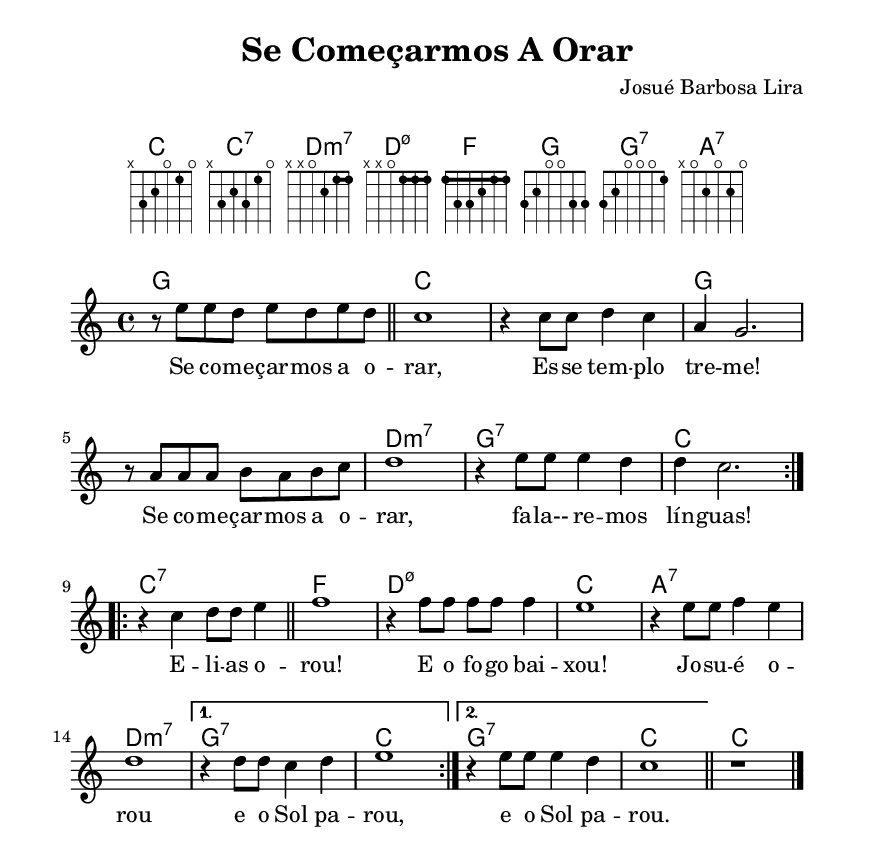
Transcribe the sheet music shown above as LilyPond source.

\version "2.24.4"

#(set-global-staff-size 18)

\paper {
  #(set-paper-size "a5")
  top-margin = 12\mm
  bottom-margin = 12\mm
  left-margin = 12\mm
  right-margin = 12\mm
  system-system-spacing.basic-distance = #16
}

\version "2.24.4"

\languageSaveAndChange #default-language

% C
\storePredefinedDiagram #default-fret-table \chordmode {c} #guitar-tuning "x;3;2;o;1;o;"
\storePredefinedDiagram #default-fret-table \chordmode {c:7} #guitar-tuning "x;3;2;3;1;o;"
\storePredefinedDiagram #default-fret-table \chordmode {c:7+} #guitar-tuning "x;3;2;o;o;o;"
\storePredefinedDiagram #default-fret-table \chordmode {c:m} #guitar-tuning "x;3-(;5;5;4;3-);"
\storePredefinedDiagram #default-fret-table \chordmode {c:m7} #guitar-tuning "x;3-(;5;3;4;3-);"
\storePredefinedDiagram #default-fret-table \chordmode {c:m7+} #guitar-tuning "x;3-(;5;4;4;3-);"

% C# & Db
\storePredefinedDiagram #default-fret-table \chordmode {cis} #guitar-tuning "x;4;3;1-(;2;1-);"
\storePredefinedDiagram #default-fret-table \chordmode {des} #guitar-tuning "x;4;3;1-(;2;1-);"
\storePredefinedDiagram #default-fret-table \chordmode {cis:7} #guitar-tuning "x;4;3;4;2;x;"
\storePredefinedDiagram #default-fret-table \chordmode {des:7} #guitar-tuning "x;4;3;4;2;x;"
\storePredefinedDiagram #default-fret-table \chordmode {cis:7+} #guitar-tuning "x;4;3;1-(;1;1-);"
\storePredefinedDiagram #default-fret-table \chordmode {des:7+} #guitar-tuning "x;4;3;1-(;1;1-);"
\storePredefinedDiagram #default-fret-table \chordmode {cis:m} #guitar-tuning "x;3-(;5;5;4;3-);"
\storePredefinedDiagram #default-fret-table \chordmode {des:m} #guitar-tuning "x;3-(;5;5;4;3-);"
\storePredefinedDiagram #default-fret-table \chordmode {cis:m7} #guitar-tuning "x;3-(;5;3;4;3-);"
\storePredefinedDiagram #default-fret-table \chordmode {des:m7} #guitar-tuning "x;3-(;5;3;4;3-);"
\storePredefinedDiagram #default-fret-table \chordmode {cis:m7+} #guitar-tuning "x;3-(;5;4;4;3-);"
\storePredefinedDiagram #default-fret-table \chordmode {des:m7+} #guitar-tuning "x;3-(;5;4;4;3-);"

% D
\storePredefinedDiagram #default-fret-table \chordmode {d} #guitar-tuning "x;x;o;2;3;2;"
\storePredefinedDiagram #default-fret-table \chordmode {d:7} #guitar-tuning "x;x;o;2;1;2;"
\storePredefinedDiagram #default-fret-table \chordmode {d:7+} #guitar-tuning "x;x;o;2-(;2;2-);"
\storePredefinedDiagram #default-fret-table \chordmode {d:m} #guitar-tuning "x;x;o;2;3;1;"
\storePredefinedDiagram #default-fret-table \chordmode {d:m7} #guitar-tuning "x;x;o;2;1-(;1-);"
\storePredefinedDiagram #default-fret-table \chordmode {d:m7+} #guitar-tuning "x;x;o;2;2;1;"
\storePredefinedDiagram #default-fret-table \chordmode {d:m7.5-} #guitar-tuning "x;x;o;1-(;1;1-);"

% D# & Eb
\storePredefinedDiagram #default-fret-table \chordmode {dis} #guitar-tuning "x;x;1;3;4;3;"
\storePredefinedDiagram #default-fret-table \chordmode {ees} #guitar-tuning "x;x;1;3;4;3;"
\storePredefinedDiagram #default-fret-table \chordmode {dis:7} #guitar-tuning "x;x;1;3;2;3;"
\storePredefinedDiagram #default-fret-table \chordmode {ees:7} #guitar-tuning "x;x;1;3;2;3;"
\storePredefinedDiagram #default-fret-table \chordmode {dis:7+} #guitar-tuning "x;x;1;3;3;3;"
\storePredefinedDiagram #default-fret-table \chordmode {ees:7+} #guitar-tuning "x;x;1;3;3;3;"
\storePredefinedDiagram #default-fret-table \chordmode {dis:m} #guitar-tuning "x;x;1;3;4;2;"
\storePredefinedDiagram #default-fret-table \chordmode {ees:m} #guitar-tuning "x;x;1;3;4;2;"
\storePredefinedDiagram #default-fret-table \chordmode {dis:m7} #guitar-tuning "x;x;1;3;2;2;"
\storePredefinedDiagram #default-fret-table \chordmode {ees:m7} #guitar-tuning "x;x;1;3;2;2;"
\storePredefinedDiagram #default-fret-table \chordmode {dis:m7+} #guitar-tuning "x;x;1;3;3;2;"
\storePredefinedDiagram #default-fret-table \chordmode {ees:m7+} #guitar-tuning "x;x;1;3;3;2;"

% E
\storePredefinedDiagram #default-fret-table \chordmode {e} #guitar-tuning "o;2;2;1;o;o;"
\storePredefinedDiagram #default-fret-table \chordmode {e:7} #guitar-tuning "o;2;2;1;3;o;"
\storePredefinedDiagram #default-fret-table \chordmode {e:7+} #guitar-tuning "o;2;1;1;o;o;"
\storePredefinedDiagram #default-fret-table \chordmode {e:m} #guitar-tuning "o;2;2;o;o;o;"
\storePredefinedDiagram #default-fret-table \chordmode {e:m7} #guitar-tuning "o;2;2;o;3;o;"
\storePredefinedDiagram #default-fret-table \chordmode {e:m7+} #guitar-tuning "o;2;1;o;o;o;"

% F
\storePredefinedDiagram #default-fret-table \chordmode {f} #guitar-tuning "1-(;3;3;2;1;1-);"
\storePredefinedDiagram #default-fret-table \chordmode {f:7} #guitar-tuning "1-(;3;1;2;1;1-);"
\storePredefinedDiagram #default-fret-table \chordmode {f:7+} #guitar-tuning "1;x;2;2;1;x;"
\storePredefinedDiagram #default-fret-table \chordmode {f:m} #guitar-tuning "1-(;3;3;1;1;1-);"
\storePredefinedDiagram #default-fret-table \chordmode {f:m7} #guitar-tuning "1-(;3;1;1;1;1-);"
\storePredefinedDiagram #default-fret-table \chordmode {f:m7+} #guitar-tuning "1-(;3;2;1;1;1-);"

% F# & Gb
\storePredefinedDiagram #default-fret-table \chordmode {fis} #guitar-tuning "2-(;4;4;3;2;2-);"
\storePredefinedDiagram #default-fret-table \chordmode {ges} #guitar-tuning "2-(;4;4;3;2;2-);"
\storePredefinedDiagram #default-fret-table \chordmode {fis:7} #guitar-tuning "2-(;4;2;3;2;2-);"
\storePredefinedDiagram #default-fret-table \chordmode {ges:7} #guitar-tuning "2-(;4;2;3;2;2-);"
\storePredefinedDiagram #default-fret-table \chordmode {fis:7+} #guitar-tuning "2;x;3;3;2;x;"
\storePredefinedDiagram #default-fret-table \chordmode {ges:7+} #guitar-tuning "2;x;3;3;2;x;"
\storePredefinedDiagram #default-fret-table \chordmode {fis:m} #guitar-tuning "2-(;4;4;2;2;2-);"
\storePredefinedDiagram #default-fret-table \chordmode {ges:m} #guitar-tuning "2-(;4;4;2;2;2-);"
\storePredefinedDiagram #default-fret-table \chordmode {fis:m7} #guitar-tuning "2-(;4;2;2;2;2-);"
\storePredefinedDiagram #default-fret-table \chordmode {ges:m7} #guitar-tuning "2-(;4;2;2;2;2-);"
\storePredefinedDiagram #default-fret-table \chordmode {fis:m7+} #guitar-tuning "2-(;4;3;2;2;2-);"
\storePredefinedDiagram #default-fret-table \chordmode {ges:m7+} #guitar-tuning "2-(;4;3;2;2;2-);"

% G
\storePredefinedDiagram #default-fret-table \chordmode {g} #guitar-tuning "3;2;o;o;3;3;"
\storePredefinedDiagram #default-fret-table \chordmode {g:7} #guitar-tuning "3;2;o;o;o;1;"
\storePredefinedDiagram #default-fret-table \chordmode {g:7+} #guitar-tuning "3;x;4;4;3;x;"
\storePredefinedDiagram #default-fret-table \chordmode {g:m} #guitar-tuning "3-(;5;5;3;3;3-);"
\storePredefinedDiagram #default-fret-table \chordmode {g:m7} #guitar-tuning "3-(;5;3;3;3;3-);"
\storePredefinedDiagram #default-fret-table \chordmode {g:m7+} #guitar-tuning "3-(;5;4;3;3;3-);"

% G# & Ab
\storePredefinedDiagram #default-fret-table \chordmode {gis} #guitar-tuning "4-(;6;6;5;4;4-);"
\storePredefinedDiagram #default-fret-table \chordmode {aes} #guitar-tuning "4-(;6;6;5;4;4-);"
\storePredefinedDiagram #default-fret-table \chordmode {gis:7} #guitar-tuning "4-(;6;4;5;4;4-);"
\storePredefinedDiagram #default-fret-table \chordmode {aes:7} #guitar-tuning "4-(;6;4;5;4;4-);"
\storePredefinedDiagram #default-fret-table \chordmode {gis:7+} #guitar-tuning "4;x;5;5;4;x;"
\storePredefinedDiagram #default-fret-table \chordmode {aes:7+} #guitar-tuning "4;x;5;5;4;x;"
\storePredefinedDiagram #default-fret-table \chordmode {gis:m} #guitar-tuning "4-(;6;6;4;4;4-);"
\storePredefinedDiagram #default-fret-table \chordmode {aes:m} #guitar-tuning "4-(;6;6;4;4;4-);"
\storePredefinedDiagram #default-fret-table \chordmode {gis:m7} #guitar-tuning "4-(;6;4;4;4;4-);"
\storePredefinedDiagram #default-fret-table \chordmode {aes:m7} #guitar-tuning "4-(;6;4;4;4;4-);"
\storePredefinedDiagram #default-fret-table \chordmode {gis:m7+} #guitar-tuning "4-(;6;5;4;4;4-);"
\storePredefinedDiagram #default-fret-table \chordmode {aes:m7+} #guitar-tuning "4-(;6;5;4;4;4-);"

% A
\storePredefinedDiagram #default-fret-table \chordmode {a} #guitar-tuning "x;o;2;2;2;o;"
\storePredefinedDiagram #default-fret-table \chordmode {a:7} #guitar-tuning "x;o;2;o;2;o;"
\storePredefinedDiagram #default-fret-table \chordmode {a:7+} #guitar-tuning "x;o;2;1;2;o;"
\storePredefinedDiagram #default-fret-table \chordmode {a:m} #guitar-tuning "x;o;2;2;1;o;"
\storePredefinedDiagram #default-fret-table \chordmode {a:m7} #guitar-tuning "x;o;2;o;1;o;"
\storePredefinedDiagram #default-fret-table \chordmode {a:m7+} #guitar-tuning "x;o;2;1;1;o;"

% A# & Bb
\storePredefinedDiagram #default-fret-table \chordmode {ais} #guitar-tuning "x;1-(;3;3;3;1-);"
\storePredefinedDiagram #default-fret-table \chordmode {bes} #guitar-tuning "x;1-(;3;3;3;1-);"
\storePredefinedDiagram #default-fret-table \chordmode {ais:7} #guitar-tuning "x;1-(;3;1;3;1-);"
\storePredefinedDiagram #default-fret-table \chordmode {bes:7} #guitar-tuning "x;1-(;3;1;3;1-);"
\storePredefinedDiagram #default-fret-table \chordmode {ais:7+} #guitar-tuning "x;1-(;3;2;3;1-);"
\storePredefinedDiagram #default-fret-table \chordmode {bes:7+} #guitar-tuning "x;1-(;3;2;3;1-);"
\storePredefinedDiagram #default-fret-table \chordmode {ais:m} #guitar-tuning "x;1-(;3;3;2;1-);"
\storePredefinedDiagram #default-fret-table \chordmode {bes:m} #guitar-tuning "x;1-(;3;3;2;1-);"
\storePredefinedDiagram #default-fret-table \chordmode {ais:m7} #guitar-tuning "x;1-(;3;1;2;1-);"
\storePredefinedDiagram #default-fret-table \chordmode {bes:m7} #guitar-tuning "x;1-(;3;1;2;1-);"
\storePredefinedDiagram #default-fret-table \chordmode {ais:m7+} #guitar-tuning "x;1-(;3;2;2;1-);"
\storePredefinedDiagram #default-fret-table \chordmode {bes:m7+} #guitar-tuning "x;1-(;3;2;2;1-);"

% B
\storePredefinedDiagram #default-fret-table \chordmode {b} #guitar-tuning "x;2-(;4;4;4;2-);"
\storePredefinedDiagram #default-fret-table \chordmode {b:7} #guitar-tuning "x;2;1;2;o;2;"
\storePredefinedDiagram #default-fret-table \chordmode {b:7+} #guitar-tuning "x;2-(;4;3;4;2-);"
\storePredefinedDiagram #default-fret-table \chordmode {b:m} #guitar-tuning "x;2-(;4;4;3;2-);"
\storePredefinedDiagram #default-fret-table \chordmode {b:m7} #guitar-tuning "x;2-(;4;2;3;2-);"
\storePredefinedDiagram #default-fret-table \chordmode {b:m7+} #guitar-tuning "x;2-(;4;3;3;2-);"

\languageRestore


\header {
  title = "Se Começarmos A Orar"
  composer = "Josué Barbosa Lira"
}

\markup \vspace #1


\markup \column {
  \fill-line {
    \score {
      <<
        \new ChordNames {
          \chordmode {
            c c:7 d:m7 d:m7.5- f g g:7 a:7
          }
        }
        \new FretBoards \with {
          \override FretBoard.size = #1.3
          \override FretBoard.fret-diagram-details.fret-count = #4
          \override FretBoard.fret-diagram-details.barre-type = #'straight
          \override FretBoard.fret-diagram-details.number-type = #'arabic
          \override FretBoard.fret-diagram-details.dot-radius = #0.3
          \remove "Bar_number_engraver"
        } {
          \chordmode {
            c c:7 d:m7 d:m7.5- f g g:7 a:7
          }
        }
      >>
      \layout {
        indent = 0
        \context {
          \Score
          \remove "Bar_number_engraver"
        }
      }
    }
  }
}

\markup \vspace #1

\score {
  %\unfoldRepeats
  <<
    \new ChordNames {
      \chordmode {
        \repeat volta 2 {
          g,1 c1*2 g, d1:m7 g,:7 c
        }
        \repeat volta 2 {
          c1:7 f d:m7.5- c a,:7 d:m7
        }
        \alternative {
          {
            g,:7 c
          }
          {
            g,:7 c
          }
        }
        c1
      }
    }
    \new Staff {
      \key c \major
      \time 4/4
      \clef treble
      \relative c'' {
        \repeat volta 2 {
          r8 e e d e d e d
          \section
          c1
          r4 c8 c d4 c
          a4 g2.
          r8 a a a b a b c
          d1
          r4 e8 e e4 d
          d4 c2.
        }
        \repeat volta 2 {
          r4 c d8 d e4
          \section
          f1
          r4 f8 f f f f4
          e1
          r4 e8 e f4 e
          d1
        }
        \alternative {
          {
            r4 d8 d c4 d
            e1
          }
          {
            r4 e8 e e4 d
            c1
          }
        }
      }
      \section
      r1 \bar "|."
    }
    \addlyrics {
      \lyricmode {
        \repeat volta 2 {
          Se co -- me -- çar -- mos a o -- rar,
          Es -- se tem -- plo tre -- me!
          Se co -- me -- çar -- mos a o -- rar,
          fa -- la-- re -- mos lín -- guas!
        }

        \repeat volta 2 {
          E -- li -- as o -- rou!
          E o fo -- go bai -- xou!
          Jo -- su -- é o -- rou
        }
        \alternative {
          {
            e o Sol pa -- rou,
          }
          {
            e o Sol pa -- rou.
          }
        }
      }
    }
  >>
  \layout { indent = 0 }
  \midi { \tempo 4 = 134 }
}